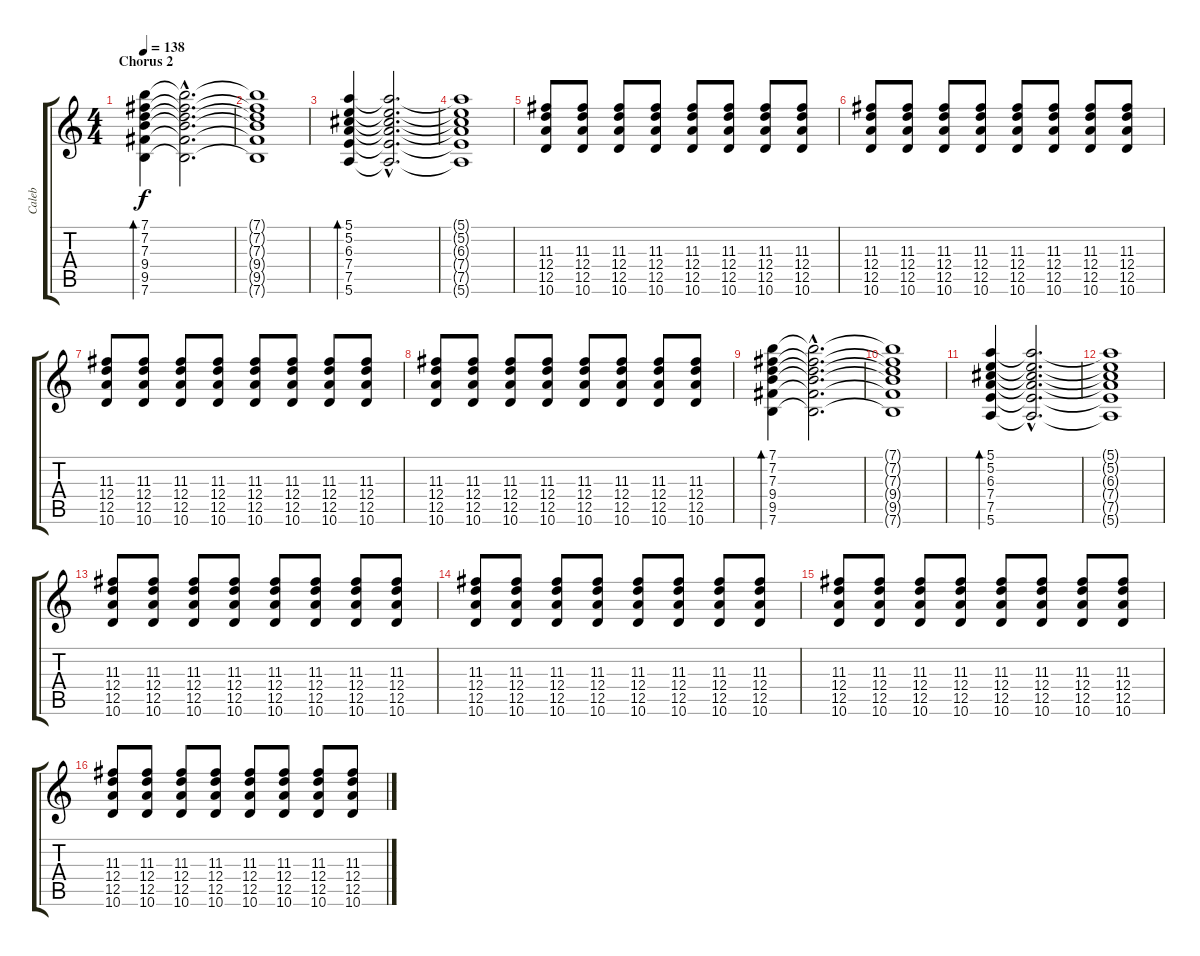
\track ("Caleb" "Caleb") {instrument distortionguitar}
\staff {score tabs}
\tuning (E4 B3 G3 D3 A2 E2) {hide}
\ts (4 4)
\section ("" "Chorus 2")
\tempo 138
\clef g2
\ks c
(7.1 7.2 7.3 9.4 9.5 7.6).4{bd 120 dy f volume 16 instrument electricguitarmuted} (7.1{hac t} 7.2{hac t} 7.3{hac t} 9.4{hac t} 9.5{hac t} 7.6{hac t}).2{d} |
(7.1{t} 7.2{t} 7.3{t} 9.4{t} 9.5{t} 7.6{t}).1 |
(5.1 5.2 6.3 7.4 7.5 5.6).4{bd 120} (5.1{hac t} 5.2{hac t} 6.3{hac t} 7.4{hac t} 7.5{hac t} 5.6{hac t}).2{d} |
(5.1{t} 5.2{t} 6.3{t} 7.4{t} 7.5{t} 5.6{t}).1 |
(11.3 12.4 12.5 10.6).8{volume 12 balance 4 instrument overdrivenguitar} (11.3 12.4 12.5 10.6).8 (11.3 12.4 12.5 10.6).8 (11.3 12.4 12.5 10.6).8 (11.3 12.4 12.5 10.6).8 (11.3 12.4 12.5 10.6).8 (11.3 12.4 12.5 10.6).8 (11.3 12.4 12.5 10.6).8 |
(11.3 12.4 12.5 10.6).8 (11.3 12.4 12.5 10.6).8 (11.3 12.4 12.5 10.6).8 (11.3 12.4 12.5 10.6).8 (11.3 12.4 12.5 10.6).8 (11.3 12.4 12.5 10.6).8 (11.3 12.4 12.5 10.6).8 (11.3 12.4 12.5 10.6).8 |
(11.3 12.4 12.5 10.6).8 (11.3 12.4 12.5 10.6).8 (11.3 12.4 12.5 10.6).8 (11.3 12.4 12.5 10.6).8 (11.3 12.4 12.5 10.6).8 (11.3 12.4 12.5 10.6).8 (11.3 12.4 12.5 10.6).8 (11.3 12.4 12.5 10.6).8 |
(11.3 12.4 12.5 10.6).8 (11.3 12.4 12.5 10.6).8 (11.3 12.4 12.5 10.6).8 (11.3 12.4 12.5 10.6).8 (11.3 12.4 12.5 10.6).8 (11.3 12.4 12.5 10.6).8 (11.3 12.4 12.5 10.6).8 (11.3 12.4 12.5 10.6).8 |
(7.1 7.2 7.3 9.4 9.5 7.6).4{bd 120 volume 16 instrument electricguitarmuted} (7.1{hac t} 7.2{hac t} 7.3{hac t} 9.4{hac t} 9.5{hac t} 7.6{hac t}).2{d} |
(7.1{t} 7.2{t} 7.3{t} 9.4{t} 9.5{t} 7.6{t}).1 |
(5.1 5.2 6.3 7.4 7.5 5.6).4{bd 120} (5.1{hac t} 5.2{hac t} 6.3{hac t} 7.4{hac t} 7.5{hac t} 5.6{hac t}).2{d} |
(5.1{t} 5.2{t} 6.3{t} 7.4{t} 7.5{t} 5.6{t}).1 |
(11.3 12.4 12.5 10.6).8{volume 12 balance 4 instrument overdrivenguitar} (11.3 12.4 12.5 10.6).8 (11.3 12.4 12.5 10.6).8 (11.3 12.4 12.5 10.6).8 (11.3 12.4 12.5 10.6).8 (11.3 12.4 12.5 10.6).8 (11.3 12.4 12.5 10.6).8 (11.3 12.4 12.5 10.6).8 |
(11.3 12.4 12.5 10.6).8 (11.3 12.4 12.5 10.6).8 (11.3 12.4 12.5 10.6).8 (11.3 12.4 12.5 10.6).8 (11.3 12.4 12.5 10.6).8 (11.3 12.4 12.5 10.6).8 (11.3 12.4 12.5 10.6).8 (11.3 12.4 12.5 10.6).8 |
(11.3 12.4 12.5 10.6).8 (11.3 12.4 12.5 10.6).8 (11.3 12.4 12.5 10.6).8 (11.3 12.4 12.5 10.6).8 (11.3 12.4 12.5 10.6).8 (11.3 12.4 12.5 10.6).8 (11.3 12.4 12.5 10.6).8 (11.3 12.4 12.5 10.6).8 |
(11.3 12.4 12.5 10.6).8 (11.3 12.4 12.5 10.6).8 (11.3 12.4 12.5 10.6).8 (11.3 12.4 12.5 10.6).8 (11.3 12.4 12.5 10.6).8 (11.3 12.4 12.5 10.6).8 (11.3 12.4 12.5 10.6).8 (11.3 12.4 12.5 10.6).8
